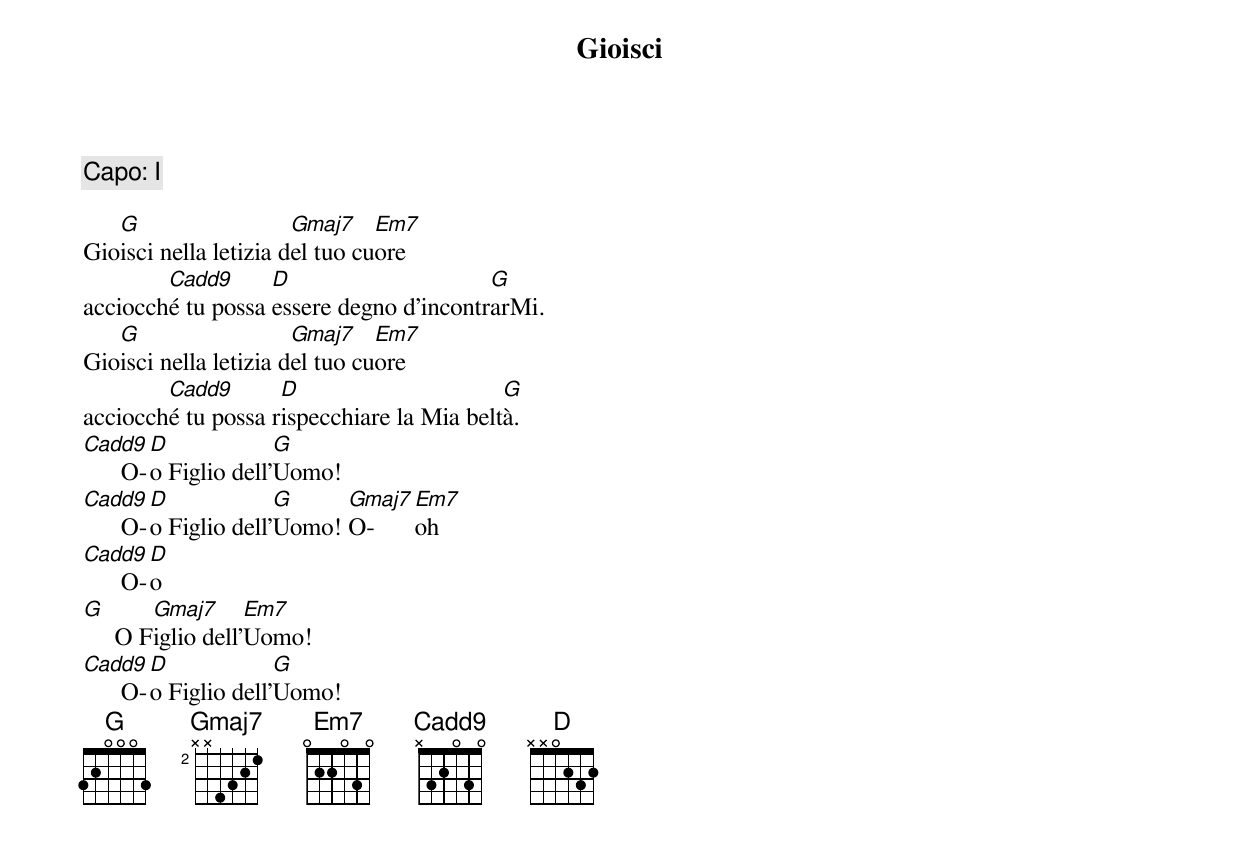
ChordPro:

{title: Gioisci}
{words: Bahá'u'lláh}
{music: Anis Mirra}
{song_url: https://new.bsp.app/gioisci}
{c: Capo: I}

Gio[G]isci nella letizia d[Gmaj7]el tuo cu[Em7]ore
acciocch[Cadd9]é tu possa [D]essere degno d’incontr[G]arMi.
Gio[G]isci nella letizia d[Gmaj7]el tuo cu[Em7]ore
acciocch[Cadd9]é tu possa r[D]ispecchiare la Mia belt[G]à.
[Cadd9]      O-[D]o Figlio dell’[G]Uomo!
[Cadd9]      O-[D]o Figlio dell’[G]Uomo! [Gmaj7]O-   [Em7]oh
[Cadd9]      O-[D]o
[G]     O F[Gmaj7]iglio dell’[Em7]Uomo!
[Cadd9]      O-[D]o Figlio dell’[G]Uomo!
